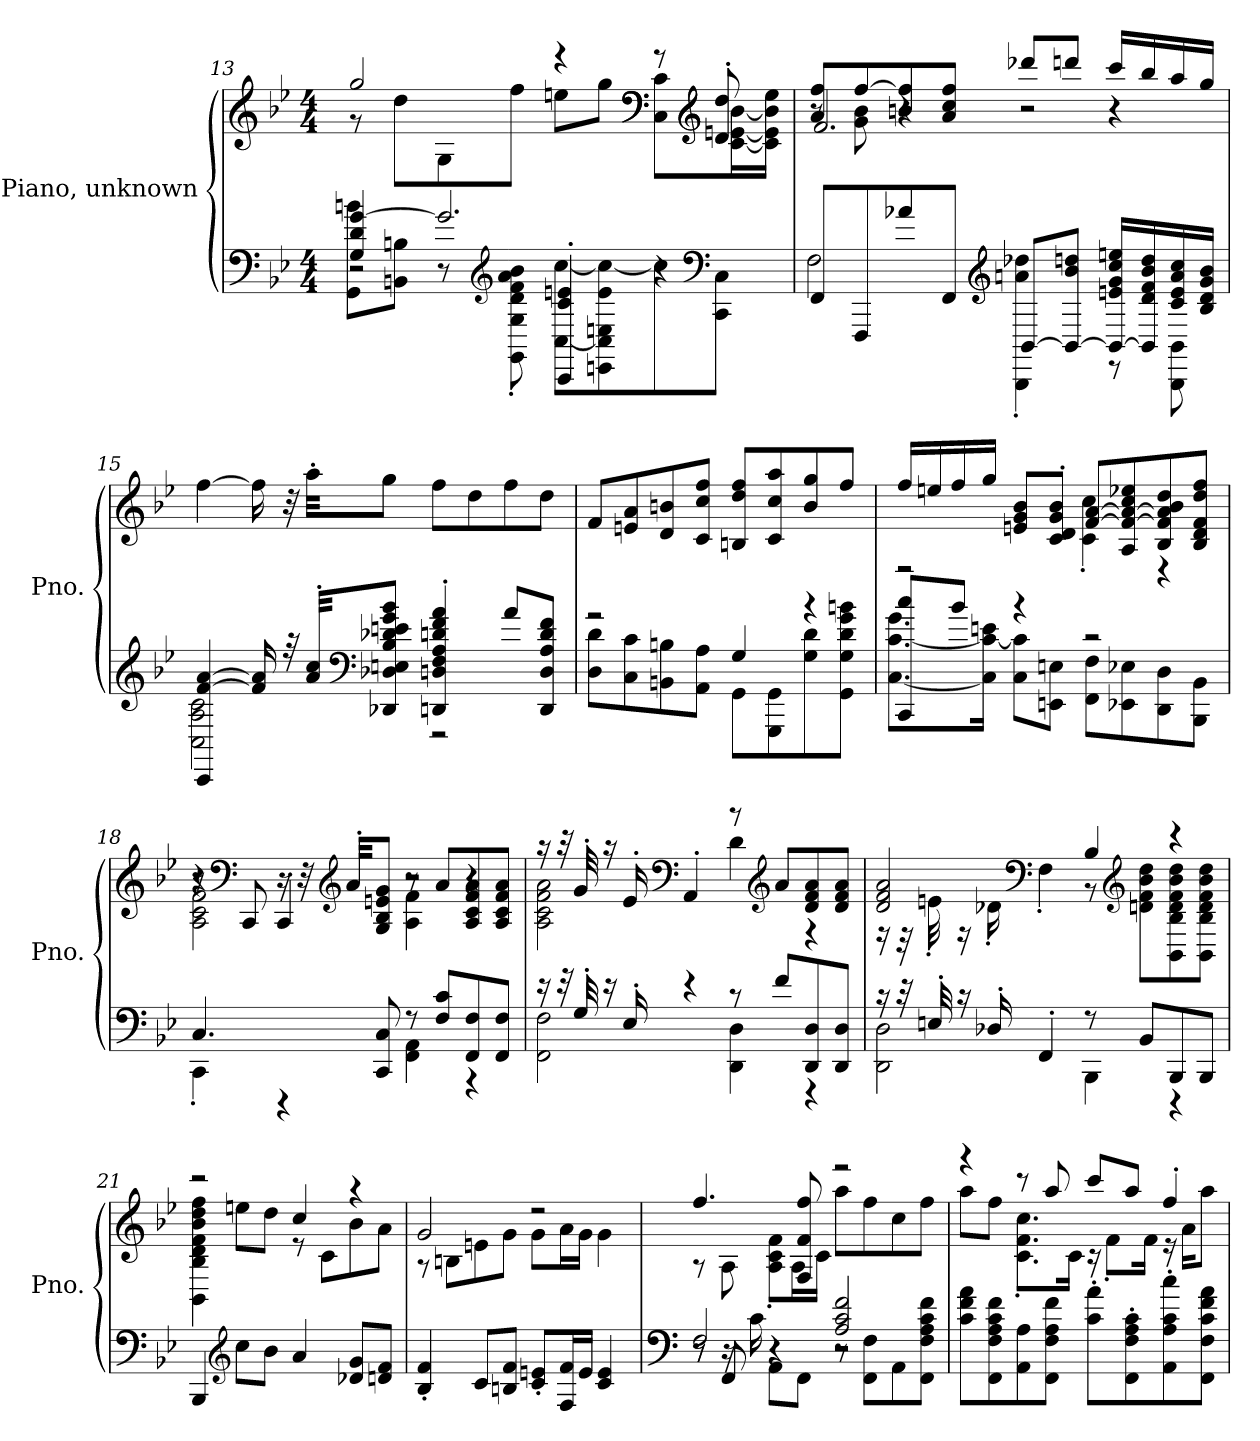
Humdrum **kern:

**kern	**kern
*part1	*part1
*staff2	*staff1
*I"Piano, unknown	*
*I'Pno.	*
*clefF4	*clefG2
*k[b-e-]	*k[b-e-]
*M4/4	*M4/4
=13	=13
*^	*^
*	*^	*	*
4G/ 4d/ [4g/	8GG\ 8bn\L	2r	2gg/	8r
.	8BBn\ 8Bn\J	.	.	8dd\L
2.g/]	8r	.	.	8G\
*clefG2	*	*	*	*
.	8GG\' 8G\' 8d\' 8f\' 8a\' 8b\'	.	.	8ff\J
.	[8C\ [8cc\L	4CC/' 4c/' 4en/'	4r	8een\L
.	8EEn\ 8C\] 8En\ 8e\ 8cc\_	.	.	8gg\J
*	*	*	*clefF4	*
.	8cc\]	4r	8r	8C\ 8c\L
*clefF4	*	*	*clefG2	*
.	8CC\ 8C\J	.	8d/' 8dd/'	[16c\ [16en\ [16b-\L
.	.	.	.	16c\] 16e\] 16b-\] 16ee\JJ
*	*v	*v	*	*
!!LO:LB:g=z
=14	=14	=14	=14
*	*	*	*^
8FF/L	2F\	8a/ 8ff/L	8r	2.f/
8FFF/	.	[8ff/	8g\ 8b-\	.
8a-X/	.	8bn/ 8ff/]	4r	.
8FF/J	.	8a/ 8cc/ 8ff/J	.	.
*clefG2	*	*	*	*
[8BB-/L	4BBB-\' 4an\' 4dd-X\'	8ddd-X/L	2r	.
8BB-/_ 8b-/ 8ddn/J	.	8dddn/J	.	.
16BB-/_ 16en/ 16g/ 16cc/ 16een/LL	8r	16ccc/LL	.	4r
16BB-/] 16d/ 16f/ 16b-/ 16dd/	.	16bb-/	.	.
16c/ 16e/ 16a/ 16cc/	8BBB-\ 8BB-\	16aa/	.	.
16B-/ 16d/ 16g/ 16b-/JJ	.	16gg/JJ	.	.
*	*	*v	*v	*v
=15	=15	=15
4CC/ [4f/ [4a/	2C\ 2A\ 2c\	[4ff\
16f/] 16a/]	.	16ff\]
32r	.	32r
32a/' 32cc/'KKL	.	32aa'\KKL
*clefF4	*	*
8DD-X/ 8D-X/ 8En/ 8B-/ 8d-X/ 8en/ 8g/ 8b-/J	.	8gg\J
4DDn/' 4Dn/' 4F/' 4A/' 4dn/' 4f/' 4a/'	2r	8ff\L
.	.	8dd\
8a/L	.	8ff\
8DD/ 8D/ 8A/ 8d/ 8f/J	.	8dd\J
=16	=16	=16
2r	8D\ 8d\L	8f/L
.	8C\ 8c\	8en/ 8a/
.	8BBn\ 8Bn\	8d/ 8bn/
.	8AA\ 8A\J	8c/ 8cc/ 8ff/J
4G/	8GG\L	8Bn/ 8dd/ 8ff/L
.	8GGG\ 8GG\	8c/ 8cc/ 8aa/
4r	8G\ 8d\	8b/ 8gg/
.	8GG\ 8G\ 8d\ 8g\ 8bn\J	8ff/J
!!LO:LB:g=z
=17	=17	=17
*	*	*^
8CC/ 8cc/L	[8.C\ [8.c\ 8.g\L	16ff/LL	2r
.	.	16een/	.
8b-/J	.	16ff/	.
.	16C\] 16c\_ 16en\Jk	16gg/JJ	.
4r	8C\ 8c\]L	8en/ 8g/ 8b-/L	.
.	8EEn\ 8En\J	8c/' 8d/' 8g/' 8b-/'J	.
2r	8FF\ 8F\L	[8f/ [8a/L	4c\' 4cc\'
.	8EE-X\ 8E-X\	8A/ 8f/_ 8a/_ 8cc/ 8ee-X/	.
.	8DD\ 8D\	8B-/ 8f/] 8a/] 8b-/ 8dd/	4r
.	8BBB-\ 8BB-\J	8B-/ 8d/ 8f/ 8dd/ 8ff/J	.
=18	=18	=18	=18
*	*	*	*^
4.C/	4CC'\	8r	2A\ 2c\ 2f\	4r
*	*	*clefF4	*	*
.	.	8CC/	.	.
.	4r	16r	.	4CC'/
.	.	32r	.	.
*	*	*clefG2	*	*
.	.	32a'/KKL	.	.
8CC/ 8C/	.	8G/ 8B-/ 8en/ 8g/J	.	.
8r	4FF\ 4AA\	8r	4A\ 4f\	2r
8F/ 8c/L	.	8a/L	.	.
8FF/ 8F/	4r	8A/ 8c/ 8f/ 8a/	4r	.
8FF/ 8F/J	.	8A/ 8c/ 8f/ 8a/J	.	.
*	*	*	*v	*v
!!LO:LB:g=z
=19	=19	=19	=19
16r	2FF\ 2F\	16r	2A\ 2c\ 2f\ 2a\
32r	.	32r	.
32G'/	.	32g'/	.
16r	.	16r	.
16E-'/	.	16e-'/	.
*	*	*clefF4	*
4r	.	4AA'/	.
8r	4DD\ 4D\	8r	4d\
*	*	*clefG2	*
8f/L	.	8a/L	.
8DD/ 8D/	4r	8d/ 8f/ 8a/	4r
8DD/ 8D/J	.	8d/ 8f/ 8a/J	.
=20	=20	=20	=20
16r	2DD\ 2D\	2d/ 2f/ 2a/	16r
32r	.	.	32r
32En'/	.	.	32en'\
16r	.	.	16r
16D-X'/	.	.	16d-X'\
*	*	*clefF4	*
4FF'/	.	.	4F'\
8r	4BBB-\	4B-/	8r
*	*	*clefG2	*
8BB-/L	.	.	8dn\ 8f\ 8b-\ 8dd\L
8BBB-/	4r	4r	8BB-\ 8B-\ 8d\ 8f\ 8b-\ 8dd\
8BBB-/J	.	.	8BB-\ 8B-\ 8d\ 8f\ 8b-\ 8dd\J
*v	*v	*	*
=21	=21	=21
4BBB-/	2r	4BB-\ 4B-\ 4d\ 4f\ 4b-\ 4dd\ 4ff\
*clefG2	*	*
8cc\L	.	8een\L
8b-\J	.	8dd\J
4a/	4cc/	8r
.	.	8c\L
8d-X/ 8g/L	4r	8b-\
8dn/ 8f/J	.	8a\J
!!LO:LB:g=z	!!
=22	=22	=22
4B-/' 4f/'	2g/	8r
.	.	8Bn\L
8c/L	.	8en\
8Bn/ 8f/J	.	8g\J
8c/' 8en/'L	2r	8g\L
16F/ 16f/L	.	16a\L
16e/JJ	.	16g\JJ
4c/ 4e/	.	4g\
=23	=23	=23
*clefF4	*	*
*^	*	*
*	*^	*	*
2F/	8r	8r	4.ff/	8r
.	16r	8FF/	.	8A\
.	16c\	.	.	.
.	8AA\L	4r	.	8A\' 8c\' 8f\'L
.	8FF\J	.	8F/ 8f/ 8ff/	16A\L
.	.	.	.	16c\JJ
2A/ 2c/ 2f/	8r	2r	2r	8aa\L
.	8FF\ 8F\L	.	.	8ff\
.	8AA\	.	.	8cc\
.	8FF\ 8F\ 8A\ 8c\ 8f\J	.	.	8ff\J
*v	*v	*v	*	*
=24	=24	=24
8c\ 8f\ 8a\L	4r	8aa\L
8FF\ 8F\ 8A\ 8c\ 8f\	.	8ff\J
8AA\ 8A\	8r	8.c\' 8.f\' 8.cc\'L
8FF\ 8F\ 8A\ 8f\J	8aa/	.
.	.	16c\Jk
8c\' 8a\'L	8ccc/L	16r
.	.	8f'\L
8FF\' 8F\' 8A\' 8c\'	8aa/J	.
.	.	16f\Jk
8AA\' 8A\' 8c\' 8cc\'	4ff'/	16r
.	.	16a\KL
8FF\ 8F\ 8c\ 8f\ 8a\J	.	8aa\J
*	*v	*v
=	=
*-	*-
